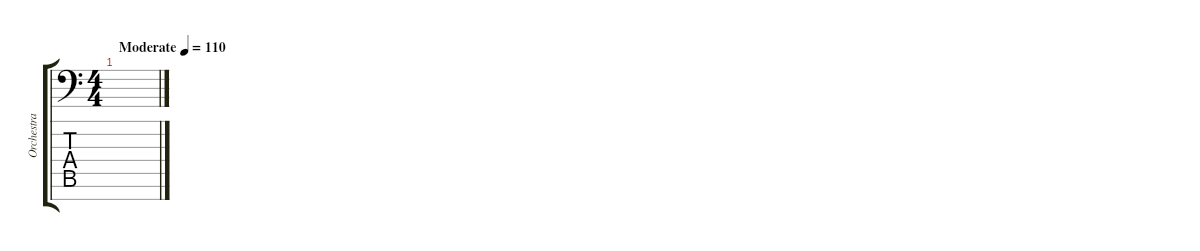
\track ("Orchestra - High Strings" "Orchestra ") {instrument overdrivenguitar}
\staff {score tabs}
\tuning (E4 B3 G3 D3 A2 D2 C-1) {hide}
\ts (4 4)
\tempo (110 "Moderate")
\clef f4
\ks c
